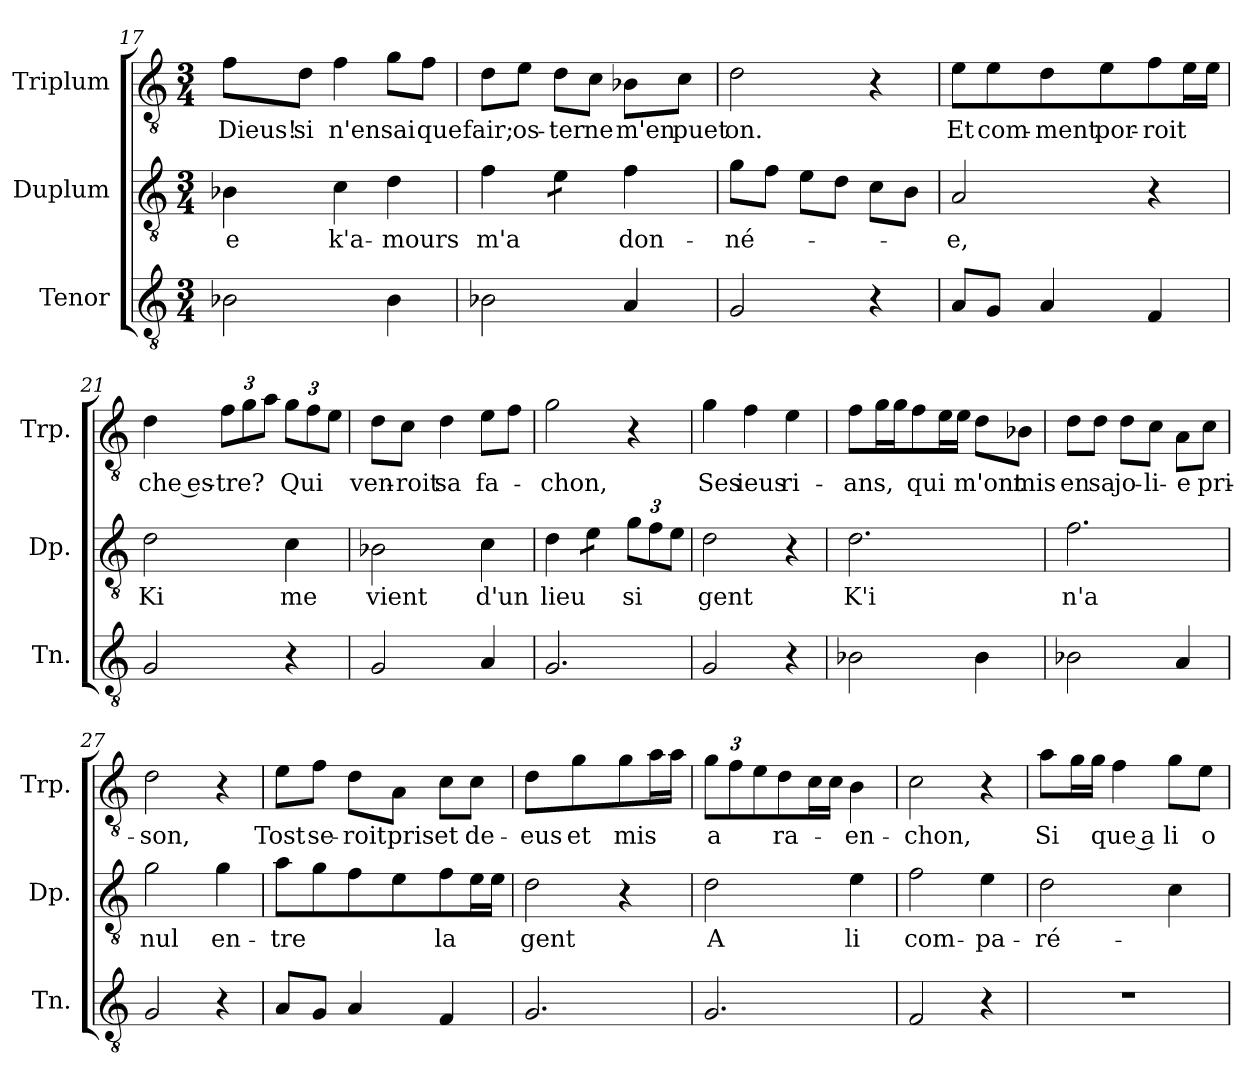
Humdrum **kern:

**kern	**kern	**text	**kern	**text
*part3	*part2	*part2	*part1	*part1
*staff3	*staff2	*staff2	*staff1	*staff1
*I"Tenor	*I"Duplum	*	*I"Triplum	*
*I'Tn.	*I'Dp.	*	*I'Trp.	*
*clefGv2	*clefGv2	*	*clefGv2	*
*k[]	*k[]	*	*k[]	*
*M3/4	*M3/4	*	*M3/4	*
=17	=17	=17	=17	=17
!	!	!LO:LY:b	!	!LO:LY:b
2B-X\	4B-X\	-e	8f\L	Dieus!
!	!	!	!	!LO:LY:b
.	.	.	8d\J	si
!	!	!LO:LY:b	!	!LO:LY:b
.	4c\	k'a-	4f\	n'en
!	!	!LO:LY:b	!	!LO:LY:b
4B-\	4d\	-mours	8g\L	sai
!	!	!	!	!LO:LY:b
.	.	.	8f\J	que
=18	=18	=18	=18	=18
!	!	!LO:LY:b	!	!LO:LY:b
2B-X\	4f\	m'a	8d\L	fair;
!	!	!	!	!LO:LY:b
.	.	.	8e\J	os-
!	!	!	!	!LO:LY:b
*	*tremolo	*	*	*
.	8e\L	.	8d\L	-ter
!	!	!	!	!LO:LY:b
.	8e\J	.	8c\J	ne
*	*Xtremolo	*	*	*
!	!	!LO:LY:b	!	!LO:LY:b
4A/	4f\	don-	8B-i\L	m'en
!	!	!	!	!LO:LY:b
.	.	.	8c\J	puet
=19	=19	=19	=19	=19
!	!	!LO:LY:b	!	!LO:LY:b
2G/	8g\L	-né-	2d\	on.
.	8f\J	.	.	.
.	8e\L	.	.	.
.	8d\J	.	.	.
4r	8c\L	.	4r	.
.	8B\J	.	.	.
!!LO:LB:g=z
=20	=20	=20	=20	=20
!	!	!LO:LY:b	!	!LO:LY:b
8A/L	2A/	-e,	8e\L	Et
!	!	!	!	!LO:LY:b
8G/J	.	.	8e\J	com-
!	!	!	!	!LO:LY:b
4A/	.	.	8d\L	-ment
!	!	!	!	!LO:LY:b
.	.	.	8e\J	por-
!	!	!	!	!LO:LY:b
4F/	4r	.	8f\L	-roit
*	*	*	*tremolo	*
.	.	.	16e\	.
.	.	.	16e\JJ	.
*	*	*	*Xtremolo	*
=21	=21	=21	=21	=21
!	!	!LO:LY:b	!	!LO:LY:b
2G/	2d\	Ki	4d\	che es-
*	*	*	*Xbrackettup	*
!	!	!	!	!LO:LY:b
.	.	.	12f\L	-tre?
.	.	.	12g\	.
.	.	.	12a\J	.
!	!	!LO:LY:b	!	!LO:LY:b
4r	4c\	me	12g\L	Qui
.	.	.	12f\	.
.	.	.	12e\J	.
=22	=22	=22	=22	=22
!	!	!LO:LY:b	!	!LO:LY:b
2G/	2B-X\	vient	8d\L	ven-
!	!	!	!	!LO:LY:b
.	.	.	8c\J	-roit
!	!	!	!	!LO:LY:b
.	.	.	4d\	sa
!	!	!LO:LY:b	!	!LO:LY:b
4A/	4c\	d'un	8e\L	fa-
.	.	.	8f\J	.
=23	=23	=23	=23	=23
!	!	!LO:LY:b	!	!LO:LY:b
2.G/	4d\	lieu	2g\	-chon,
*	*tremolo	*	*	*
.	8e\L	.	.	.
.	8e\J	.	.	.
*	*Xtremolo	*	*	*
*	*Xbrackettup	*	*	*
!	!	!LO:LY:b	!	!
.	12g\L	si	4r	.
.	12f\	.	.	.
.	12e\J	.	.	.
=24	=24	=24	=24	=24
!	!	!LO:LY:b	!	!LO:LY:b
2G/	2d\	gent	4g\	Ses
!	!	!	!	!LO:LY:b
.	.	.	4f\	ieus
!	!	!	!	!LO:LY:b
4r	4r	.	4e\	ri-
!!LO:LB:g=z
=25	=25	=25	=25	=25
!	!	!LO:LY:b	!	!LO:LY:b
2B-X\	2.d\	K'i	8f\L	-ans,
*	*	*	*tremolo	*
.	.	.	16g\	.
.	.	.	16g\JJ	.
*	*	*	*Xtremolo	*
!	!	!	!	!LO:LY:b
.	.	.	8f\L	qui
*	*	*	*tremolo	*
.	.	.	16e\	.
.	.	.	16e\JJ	.
*	*	*	*Xtremolo	*
!	!	!	!	!LO:LY:b
4B-\	.	.	8d\L	m'ont
!	!	!	!	!LO:LY:b
.	.	.	8B-X\J	mis
=26	=26	=26	=26	=26
!	!	!LO:LY:b	!	!LO:LY:b
2B-X\	2.f\	n'a	8d\L	en
!	!	!	!	!LO:LY:b
.	.	.	8d\J	sa
!	!	!	!	!LO:LY:b
.	.	.	8d\L	jo-
!	!	!	!	!LO:LY:b
.	.	.	8c\J	-li-
!	!	!	!	!LO:LY:b
4A/	.	.	8A\L	-e
!	!	!	!	!LO:LY:b
.	.	.	8c\J	pri-
=27	=27	=27	=27	=27
!	!	!LO:LY:b	!	!LO:LY:b
2G/	2g\	nul	2d\	-son,
!	!	!LO:LY:b	!	!
4r	4g\	en-	4r	.
=28	=28	=28	=28	=28
!	!	!LO:LY:b	!	!LO:LY:b
8A/L	8a\L	-tre	8e\L	Tost
!	!	!	!	!LO:LY:b
8G/J	8g\J	.	8f\J	se-
!	!	!	!	!LO:LY:b
4A/	8f\L	.	8d\L	-roit
!	!	!	!	!LO:LY:b
.	8e\J	.	8A\J	pris
!	!	!LO:LY:b	!	!LO:LY:b
4F/	8f\L	la	8c\L	et
!	!	!	!	!LO:LY:b
*	*tremolo	*	*	*
.	16e\	.	8c\J	de-
.	16e\JJ	.	.	.
*	*Xtremolo	*	*	*
=29	=29	=29	=29	=29
!	!	!LO:LY:b	!	!LO:LY:b
2.G/	2d\	gent	4d\	-eus
!	!	!	!	!LO:LY:b
.	.	.	4g\	et
!	!	!	!	!LO:LY:b
.	4r	.	8g\L	mis
*	*	*	*tremolo	*
.	.	.	16a\	.
.	.	.	16a\JJ	.
*	*	*	*Xtremolo	*
=30	=30	=30	=30	=30
!	!	!LO:LY:b	!	!LO:LY:b
2.G/	2d\	A	12g\L	a
.	.	.	12f\	.
.	.	.	12e\J	.
!	!	!	!	!LO:LY:b
.	.	.	8d\L	ra-
*	*	*	*tremolo	*
.	.	.	16c\	.
.	.	.	16c\JJ	.
*	*	*	*Xtremolo	*
!	!	!LO:LY:b	!	!LO:LY:b
.	4e\	li	4B\	-en-
!!LO:LB:g=z
=31	=31	=31	=31	=31
!	!	!LO:LY:b	!	!LO:LY:b
2F/	2f\	com-	2c\	-chon,
!	!	!LO:LY:b	!	!
4r	4e\	-pa-	4r	.
=32	=32	=32	=32	=32
!	!	!LO:LY:b	!	!LO:LY:b
2.r	2d\	-ré-	8a\L	Si
*	*	*	*tremolo	*
.	.	.	16g\	.
.	.	.	16g\JJ	.
*	*	*	*Xtremolo	*
!	!	!	!	!LO:LY:b
.	.	.	4f\	que a
!	!	!	!	!LO:LY:b
.	4c\	.	8g\L	li
!	!	!	!	!LO:LY:b
.	.	.	8e\J	o-
=	=	=	=	=
*-	*-	*-	*-	*-
